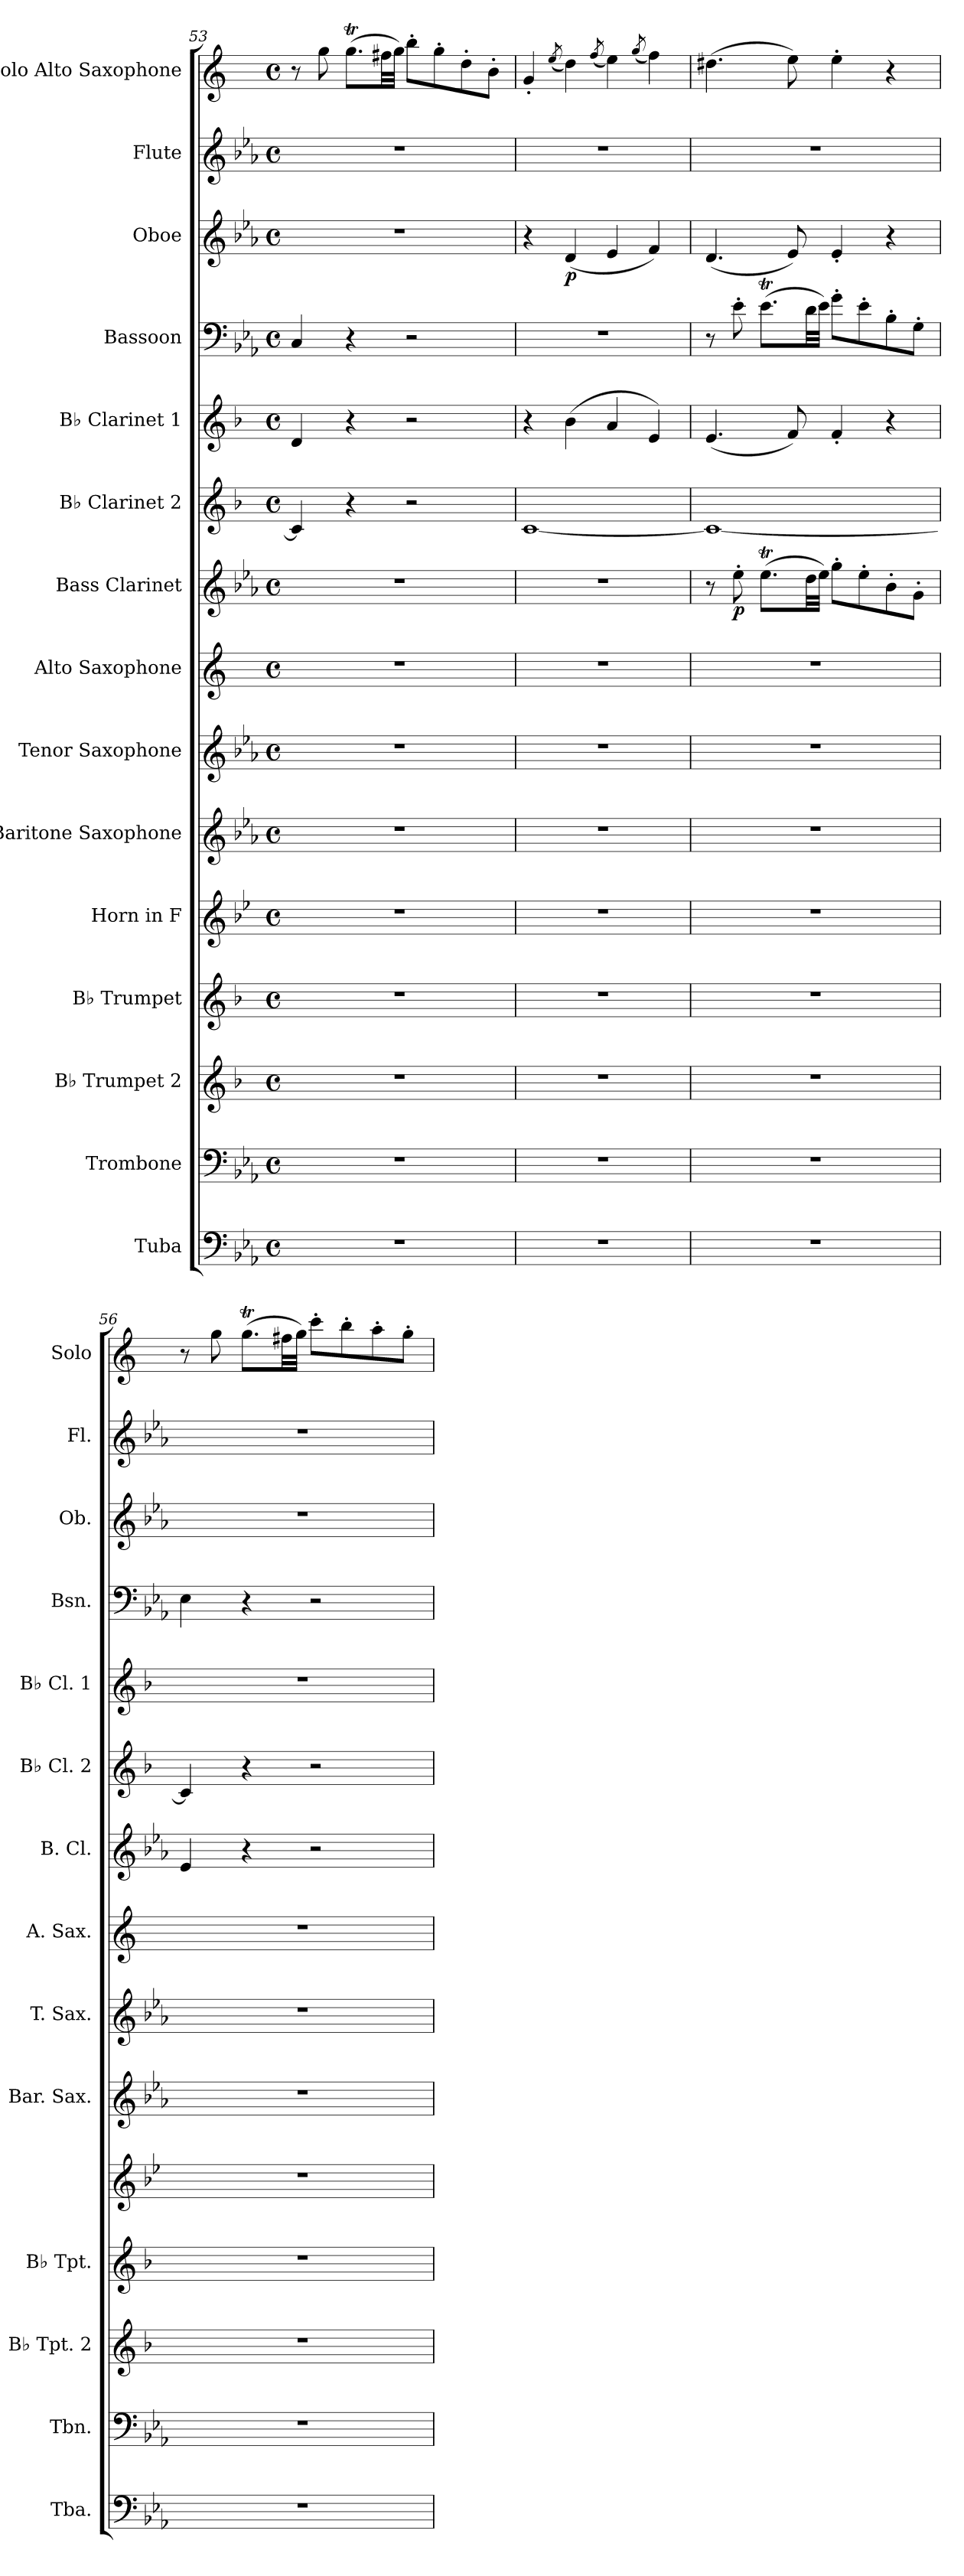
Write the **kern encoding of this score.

**kern	**kern	**kern	**kern	**kern	**kern	**kern	**kern	**kern	**dynam	**kern	**kern	**kern	**kern	**dynam	**kern	**kern
*part15	*part14	*part13	*part12	*part11	*part10	*part9	*part8	*part7	*part7	*part6	*part5	*part4	*part3	*part3	*part2	*part1
*staff15	*staff14	*staff13	*staff12	*staff11	*staff10	*staff9	*staff8	*staff7	*staff7	*staff6	*staff5	*staff4	*staff3	*staff3	*staff2	*staff1
*I"Tuba	*I"Trombone	*I"B♭ Trumpet 2	*I"B♭ Trumpet	*I"Horn in F	*I"Baritone Saxophone	*I"Tenor Saxophone	*I"Alto Saxophone	*I"Bass Clarinet	*	*I"B♭ Clarinet 2	*I"B♭ Clarinet 1	*I"Bassoon	*I"Oboe	*	*I"Flute	*I"Solo Alto Saxophone
*I'Tba.	*I'Tbn.	*I'B♭ Tpt. 2	*I'B♭ Tpt.	*	*I'Bar. Sax.	*I'T. Sax.	*I'A. Sax.	*I'B. Cl.	*	*I'B♭ Cl. 2	*I'B♭ Cl. 1	*I'Bsn.	*I'Ob.	*	*I'Fl.	*I'Solo
*clefF4	*clefF4	*clefG2	*clefG2	*clefG2	*clefG2	*clefG2	*clefG2	*clefG2	*	*clefG2	*clefG2	*clefF4	*clefG2	*	*clefG2	*clefG2
*	*	*ITrd1c2	*ITrd1c2	*ITrd4c7	*ITrd12c21	*ITrd8c14	*ITrd5c9	*ITrd8c14	*	*ITrd1c2	*ITrd1c2	*	*	*	*	*ITrd5c9
*k[b-e-a-]	*k[b-e-a-]	*k[b-e-a-]	*k[b-e-a-]	*k[b-e-a-]	*k[b-e-a-]	*k[b-e-a-]	*k[b-e-a-]	*k[b-e-a-]	*	*k[b-e-a-]	*k[b-e-a-]	*k[b-e-a-]	*k[b-e-a-]	*	*k[b-e-a-]	*k[b-e-a-]
*M4/4	*M4/4	*M4/4	*M4/4	*M4/4	*M4/4	*M4/4	*M4/4	*M4/4	*	*M4/4	*M4/4	*M4/4	*M4/4	*	*M4/4	*M4/4
*met(c)	*met(c)	*met(c)	*met(c)	*met(c)	*met(c)	*met(c)	*met(c)	*met(c)	*	*met(c)	*met(c)	*met(c)	*met(c)	*	*met(c)	*met(c)
=53	=53	=53	=53	=53	=53	=53	=53	=53	=53	=53	=53	=53	=53	=53	=53	=53
1r	1r	1r	1r	1r	1r	1r	1r	1r	.	4B-/]	4c/	4C/	1r	.	1r	8r
.	.	.	.	.	.	.	.	.	.	.	.	.	.	.	.	8b-\
.	.	.	.	.	.	.	.	.	.	4r	4r	4r	.	.	.	(>8.b-T\L
.	.	.	.	.	.	.	.	.	.	.	.	.	.	.	.	32an\LL
.	.	.	.	.	.	.	.	.	.	.	.	.	.	.	.	32b-\JJJ)
.	.	.	.	.	.	.	.	.	.	2r	2r	2r	.	.	.	8dd'\L
.	.	.	.	.	.	.	.	.	.	.	.	.	.	.	.	8b-'\
.	.	.	.	.	.	.	.	.	.	.	.	.	.	.	.	8f'\
.	.	.	.	.	.	.	.	.	.	.	.	.	.	.	.	8d'\J
=54	=54	=54	=54	=54	=54	=54	=54	=54	=54	=54	=54	=54	=54	=54	=54	=54
1r	1r	1r	1r	1r	1r	1r	1r	1r	.	[1B-	4r	1r	4r	.	1r	4B-'/
.	.	.	.	.	.	.	.	.	.	.	.	.	.	.	.	(<8qg/
!	!	!	!	!	!	!	!	!	!	!	!	!	!	!LO:DY:b	!	!
.	.	.	.	.	.	.	.	.	.	.	(>4a-\	.	(<4d/	p	.	4f\)
.	.	.	.	.	.	.	.	.	.	.	.	.	.	.	.	(<8qa-/
.	.	.	.	.	.	.	.	.	.	.	4g/	.	4e-/	.	.	4g\)
.	.	.	.	.	.	.	.	.	.	.	.	.	.	.	.	(<8qb-/
.	.	.	.	.	.	.	.	.	.	.	4d/)	.	4f/)	.	.	4a-\)
=55	=55	=55	=55	=55	=55	=55	=55	=55	=55	=55	=55	=55	=55	=55	=55	=55
1r	1r	1r	1r	1r	1r	1r	1r	8r	.	1B-_	(<4.d/	8r	(<4.d/	.	1r	(>4.f#X\
!	!	!	!	!	!	!	!	!	!LO:DY:b	!	!	!	!	!	!	!
.	.	.	.	.	.	.	.	8e-'\	p	.	.	8e-'\	.	.	.	.
.	.	.	.	.	.	.	.	(>8.e-T\L	.	.	.	(>8.e-T\L	.	.	.	.
.	.	.	.	.	.	.	.	.	.	.	8e-/)	.	8e-/)	.	.	8g\)
.	.	.	.	.	.	.	.	32d\LL	.	.	.	32d\LL	.	.	.	.
.	.	.	.	.	.	.	.	32e-\JJJ)	.	.	.	32e-\JJJ)	.	.	.	.
.	.	.	.	.	.	.	.	8g'\L	.	.	4e-'/	8g'\L	4e-'/	.	.	4g'\
.	.	.	.	.	.	.	.	8e-'\	.	.	.	8e-'\	.	.	.	.
.	.	.	.	.	.	.	.	8B-'\	.	.	4r	8B-'\	4r	.	.	4r
.	.	.	.	.	.	.	.	8G'\J	.	.	.	8G'\J	.	.	.	.
=56	=56	=56	=56	=56	=56	=56	=56	=56	=56	=56	=56	=56	=56	=56	=56	=56
1r	1r	1r	1r	1r	1r	1r	1r	4E-/	.	4B-/]	1r	4E-\	1r	.	1r	8r
.	.	.	.	.	.	.	.	.	.	.	.	.	.	.	.	8b-\
.	.	.	.	.	.	.	.	4r	.	4r	.	4r	.	.	.	(>8.b-T\L
.	.	.	.	.	.	.	.	.	.	.	.	.	.	.	.	32an\LL
.	.	.	.	.	.	.	.	.	.	.	.	.	.	.	.	32b-\JJJ)
.	.	.	.	.	.	.	.	2r	.	2r	.	2r	.	.	.	8ee-'\L
.	.	.	.	.	.	.	.	.	.	.	.	.	.	.	.	8dd'\
.	.	.	.	.	.	.	.	.	.	.	.	.	.	.	.	8cc'\
.	.	.	.	.	.	.	.	.	.	.	.	.	.	.	.	8b-'\J
=	=	=	=	=	=	=	=	=	=	=	=	=	=	=	=	=
*-	*-	*-	*-	*-	*-	*-	*-	*-	*-	*-	*-	*-	*-	*-	*-	*-
